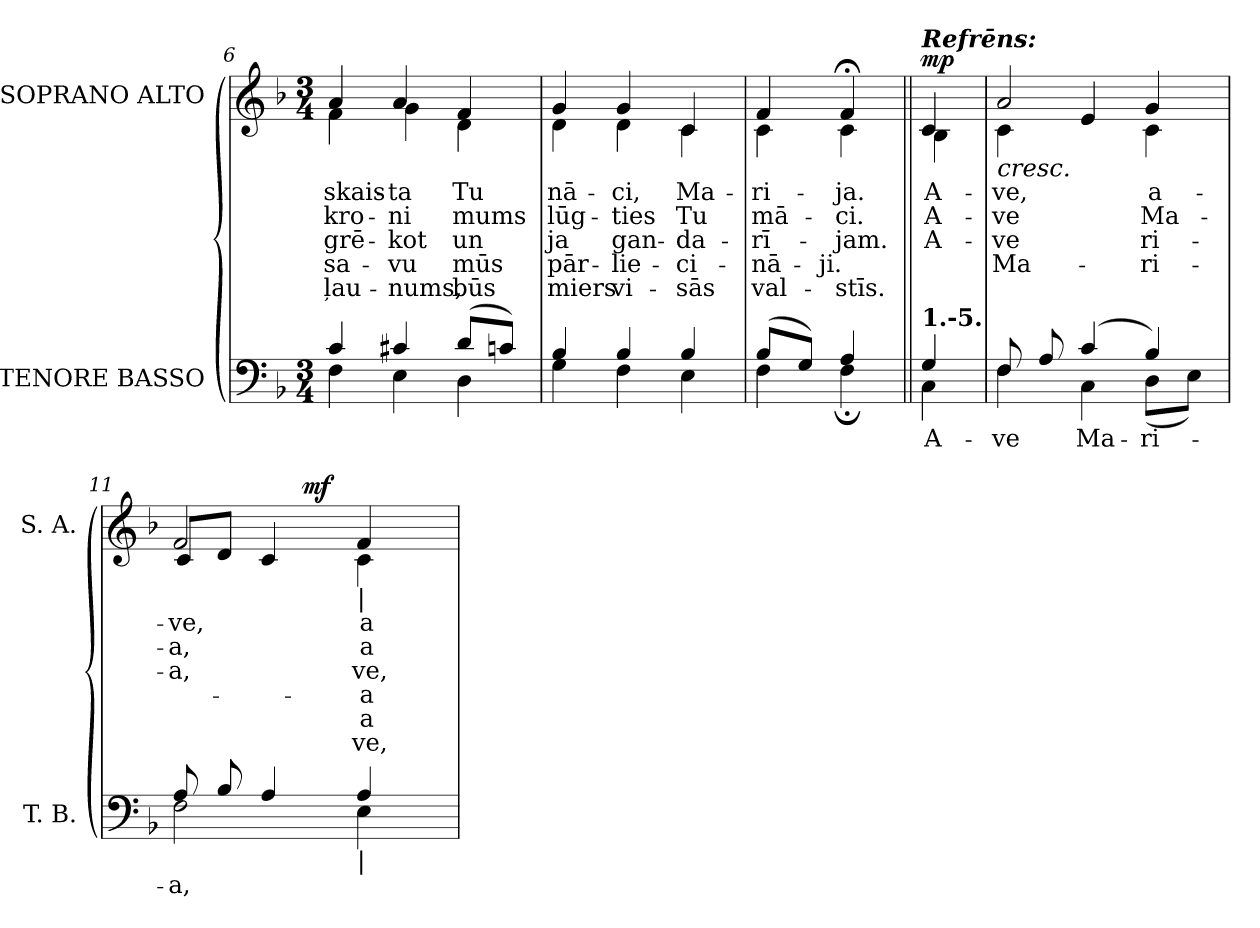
**kern	**text	**kern	**text	**text	**text	**text	**text	**text	**dynam
*part2	*part2	*part1	*part1	*part1	*part1	*part1	*part1	*part1	*part1
*staff2	*staff2	*staff1	*staff1	*staff1	*staff1	*staff1	*staff1	*staff1	*staff1
*I"TENORE BASSO	*	*I"SOPRANO ALTO	*	*	*	*	*	*	*
*I'T. B.	*	*I'S. A.	*	*	*	*	*	*	*
*clefF4	*	*clefG2	*	*	*	*	*	*	*
*k[b-]	*	*k[b-]	*	*	*	*	*	*	*
*F:	*	*F:	*	*	*	*	*	*	*
*M3/4	*	*M3/4	*	*	*	*	*	*	*
=6	=6	=6	=6	=6	=6	=6	=6	=6	=6
*^	*	*	*	*	*	*	*	*	*
!	!	!	!	!LO:LY:b:color=#000000	!LO:LY:b:color=#000000	!LO:LY:b:color=#000000	!LO:LY:b:color=#000000	!LO:LY:b:color=#000000	!	!
*	*	*	*^	*	*	*	*	*	*	*
4ci/	4Fi\	.	4ai/	4fi\	-skais-	-kro-	grē-	-sa-	-ļau-	.	.
!	!	!	!	!	!LO:LY:b:color=#000000	!LO:LY:b:color=#000000	!LO:LY:b:color=#000000	!LO:LY:b:color=#000000	!LO:LY:b:color=#000000	!	!
4c#Xi/	4Ei\	.	4ai/	4gi\	ta	ni	kot	vu	-nums,	.	.
!	!	!	!	!	!LO:LY:b:color=#000000	!LO:LY:b:color=#000000	!LO:LY:b:color=#000000	!LO:LY:b:color=#000000	!LO:LY:b:color=#000000	!	!
(8di/L	4Di\	.	4fi/	4di\	Tu	mums	un	mūs	būs	.	.
8cni/J)	.	.	.	.	.	.	.	.	.	.	.
=7	=7	=7	=7	=7	=7	=7	=7	=7	=7	=7	=7
!	!	!	!	!	!LO:LY:b:color=#000000	!LO:LY:b:color=#000000	!LO:LY:b:color=#000000	!LO:LY:b:color=#000000	!LO:LY:b:color=#000000	!	!
4B-i/	4Gi\	.	4gi/	4di\	nā-	lūg-	ja	-pār-	-miers	.	.
!	!	!	!	!	!LO:LY:b:color=#000000	!LO:LY:b:color=#000000	!LO:LY:b:color=#000000	!LO:LY:b:color=#000000	!LO:LY:b:color=#000000	!	!
4B-i/	4Fi\	.	4gi/	4di\	-ci,	-ties	gan-	-lie-	-vi-	.	.
!	!	!	!	!	!LO:LY:b:color=#000000	!LO:LY:b:color=#000000	!LO:LY:b:color=#000000	!LO:LY:b:color=#000000	!LO:LY:b:color=#000000	!	!
4B-i/	4Ei\	.	4ci/	4ci\	Ma-	-Tu	-da-	ci-	-sās	.	.
=8	=8	=8	=8	=8	=8	=8	=8	=8	=8	=8	=8
!	!	!	!	!	!LO:LY:b:color=#000000	!LO:LY:b:color=#000000	!LO:LY:b:color=#000000	!LO:LY:b:color=#000000	!LO:LY:b:color=#000000	!	!
(8B-i/L	4Fi\	.	4fi/	4ci\	ri-	-mā-	-rī-	-nā-	-val-	.	.
8Gi/J)	.	.	.	.	.	.	.	.	.	.	.
!	!	!	!	!	!LO:LY:b:color=#000000	!LO:LY:b:color=#000000	!LO:LY:b:color=#000000	!LO:LY:b:color=#000000	!LO:LY:b:color=#000000	!	!
4Ai/	4F;i\	.	4f;i/	4ci\	ja.	-ci.	jam.	ji.	stīs.	.	.
!!LO:LB:g=z	!!
=9||	=9||	=9||	=9||	=9||	=9||	=9||	=9||	=9||	=9||	=9||	=9||
!	!	!LO:LY:b:color=#000000	!	!	!	!	!	!	!	!	!
!	!	!	!LO:TX:a:Bi:t=Refrēns&colon;	!	!	!	!	!	!	!	!
!LO:TX:a:B:t=1.-5.	!	!	!	!	!	!	!	!	!	!	!
!	!	!	!	!	!LO:LY:a:color=#000000	!LO:LY:b:color=#000000	!LO:LY:b:color=#000000	!	!	!	!
4Gi/	4Ci\	A-	4ci/	4B-i\	A-	A-	A-	.	.	.	mp
=10	=10	=10	=10	=10	=10	=10	=10	=10	=10	=10	=10
!	!	!LO:LY:b:color=#000000	!	!	!	!	!	!	!	!	!
!	!	!	!	!	!LO:LY:a:color=#000000	!LO:LY:b:color=#000000	!LO:LY:b:color=#000000	!LO:LY:b:color=#000000	!	!	!LO:HP:b
8Fi/	4Fi\	-ve	2ai/	4ci\	-ve,	-ve	-ve	Ma-	.	.	<
8Ai/	.	.	.	.	.	.	.	.	.	.	.
!	!	!LO:LY:b:color=#000000	!	!	!	!	!	!	!	!	!
(4ci/	4Ci\	Ma-	.	4ei/	.	.	.	.	.	.	.
!	!	!LO:LY:b:color=#000000	!	!	!	!	!	!	!	!	!
!	!	!	!	!	!LO:LY:a:color=#000000	!LO:LY:b:color=#000000	!LO:LY:b:color=#000000	!LO:LY:b:color=#000000	!	!	!
4B-i/)	(8Di\L	-ri-	4gi/	4ci\	a-	Ma-	-ri-	-ri-	.	.	.
.	8Ei\J)	.	.	.	.	.	.	.	.	.	.
*	*	*	*v	*v	*	*	*	*	*	*	*
=11	=11	=11	=11	=11	=11	=11	=11	=11	=11	=11
!	!	!LO:LY:b:color=#000000	!	!	!	!	!	!	!	!
!	!	!	!	!LO:LY:a:color=#000000	!LO:LY:b:color=#000000	!LO:LY:b:color=#000000	!	!	!	!
*	*	*	*^	*	*	*	*	*	*	*
*	*	*	*	*^	*	*	*	*	*	*	*
8Ai/	2Fi\	-a,	2fi/	8ci/L	4ryy	-ve,	-a,	-a,	.	.	.	.
8B-i/	.	.	.	8di/J	.	.	.	.	.	.	.	.
4Ai/	.	.	.	4ci/	16ryy	.	.	.	.	.	.	.
.	.	.	.	.	64ryy	.	.	.	.	.	.	.
.	.	.	.	.	4ryy	.	.	.	.	.	.	mf
!	!	!	!LO:TX:b:t=|	!	!	!	!	!	!	!	!	!
!LO:TX:b:t=|	!	!	!	!	!	!	!	!	!	!	!	!
!	!	!	!	!	!	!LO:LY:a:color=#000000	!LO:LY:b:color=#000000	!LO:LY:b:color=#000000	!LO:LY:b:color=#000000	!LO:LY:b:color=#000000	!LO:LY:b:color=#000000	!
4Ai/	4Ei\	.	4fi/	4ci\	.	a-	a-	-ve,	a-	a-	-ve,	.
.	.	.	.	.	8ryy	.	.	.	.	.	.	.
.	.	.	.	.	32.ryy	.	.	.	.	.	.	.
*v	*v	*	*	*	*	*	*	*	*	*	*	*
.	.	.	.	.	.	.	.	.	.	.	[
*	*	*v	*v	*v	*	*	*	*	*	*	*
=	=	=	=	=	=	=	=	=	=
*-	*-	*-	*-	*-	*-	*-	*-	*-	*-
